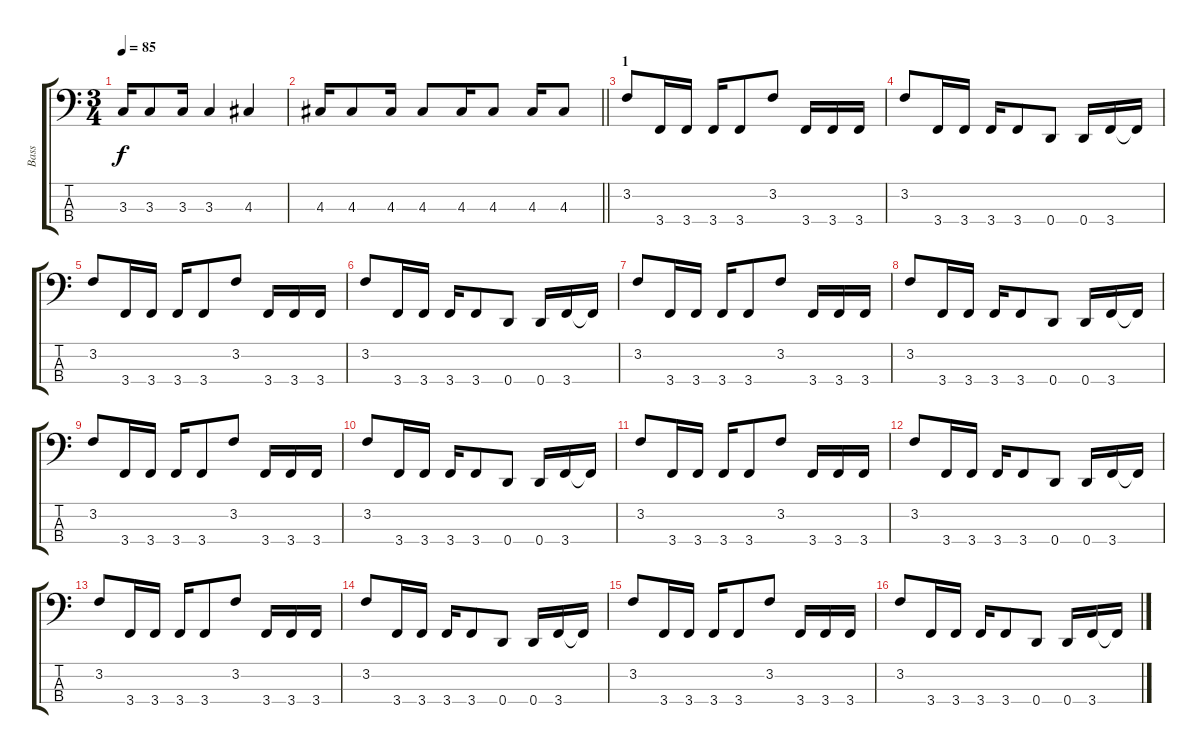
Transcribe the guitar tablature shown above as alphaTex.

\track ("Bass" "Bass") {instrument electricbassfinger}
\staff {score tabs}
\tuning (G2 D2 A1 D1) {hide}
\ts (3 4)
\tempo 85
\clef f4
\ks c
3.3.16{dy f} 3.3.8 3.3.16 3.3.4 4.3.4 |
\barLineRight lightlight
4.3.16 4.3.8 4.3.16 4.3.8 4.3.16 4.3.8 4.3.16 4.3.8 |
\section ("" "1")
3.2.8 3.4.16 3.4.16 3.4.16 3.4.8 3.2.8 3.4.16 3.4.16 3.4.16 |
3.2.8 3.4.16 3.4.16 3.4.16 3.4.8 0.4.8 0.4.16 3.4.16 3.4{t}.16 |
3.2.8 3.4.16 3.4.16 3.4.16 3.4.8 3.2.8 3.4.16 3.4.16 3.4.16 |
3.2.8 3.4.16 3.4.16 3.4.16 3.4.8 0.4.8 0.4.16 3.4.16 3.4{t}.16 |
3.2.8 3.4.16 3.4.16 3.4.16 3.4.8 3.2.8 3.4.16 3.4.16 3.4.16 |
3.2.8 3.4.16 3.4.16 3.4.16 3.4.8 0.4.8 0.4.16 3.4.16 3.4{t}.16 |
3.2.8 3.4.16 3.4.16 3.4.16 3.4.8 3.2.8 3.4.16 3.4.16 3.4.16 |
3.2.8 3.4.16 3.4.16 3.4.16 3.4.8 0.4.8 0.4.16 3.4.16 3.4{t}.16 |
3.2.8 3.4.16 3.4.16 3.4.16 3.4.8 3.2.8 3.4.16 3.4.16 3.4.16 |
3.2.8 3.4.16 3.4.16 3.4.16 3.4.8 0.4.8 0.4.16 3.4.16 3.4{t}.16 |
3.2.8 3.4.16 3.4.16 3.4.16 3.4.8 3.2.8 3.4.16 3.4.16 3.4.16 |
3.2.8 3.4.16 3.4.16 3.4.16 3.4.8 0.4.8 0.4.16 3.4.16 3.4{t}.16 |
3.2.8 3.4.16 3.4.16 3.4.16 3.4.8 3.2.8 3.4.16 3.4.16 3.4.16 |
3.2.8 3.4.16 3.4.16 3.4.16 3.4.8 0.4.8 0.4.16 3.4.16 3.4{t}.16
